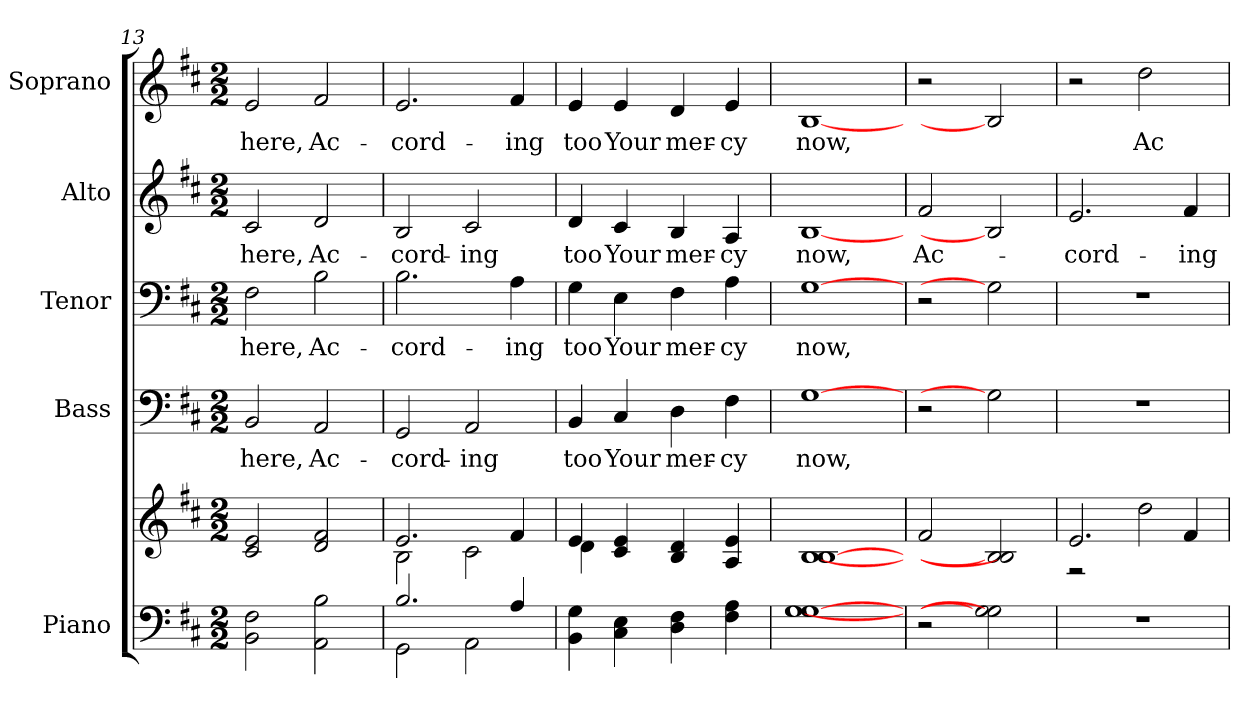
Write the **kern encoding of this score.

**kern	**kern	**kern	**text	**kern	**text	**kern	**text	**kern	**text
*part5	*part5	*part4	*part4	*part3	*part3	*part2	*part2	*part1	*part1
*staff6	*staff5	*staff4	*staff4	*staff3	*staff3	*staff2	*staff2	*staff1	*staff1
*I"Piano	*	*I"Bass	*	*I"Tenor	*	*I"Alto	*	*I"Soprano	*
*I'Pno.	*	*I'B.	*	*I'T.	*	*I'A.	*	*I'S.	*
!!LO:PB:g=z
*clefF4	*clefG2	*clefF4	*	*clefF4	*	*clefG2	*	*clefG2	*
*k[f#c#]	*k[f#c#]	*k[f#c#]	*	*k[f#c#]	*	*k[f#c#]	*	*k[f#c#]	*
*D:	*D:	*D:	*	*D:	*	*D:	*	*D:	*
*M2/2	*M2/2	*M2/2	*	*M2/2	*	*M2/2	*	*M2/2	*
=13	=13	=13	=13	=13	=13	=13	=13	=13	=13
!	!	!	!LO:LY:b:color=#000000	!	!	!	!	!	!
!	!	!	!	!	!LO:LY:b:color=#000000	!	!	!	!
!	!	!	!	!	!	!	!LO:LY:b:color=#000000	!	!
!	!	!	!	!	!	!	!	!	!LO:LY:b:color=#000000
2BBi\ 2F#i	2c#i/ 2ei	2BBi/	here,	2F#i\	here,	2c#i/	here,	2ei/	here,
!	!	!	!LO:LY:b:color=#000000	!	!	!	!	!	!
!	!	!	!	!	!LO:LY:b:color=#000000	!	!	!	!
!	!	!	!	!	!	!	!LO:LY:b:color=#000000	!	!
!	!	!	!	!	!	!	!	!	!LO:LY:b:color=#000000
2AAi\ 2Bi	2di/ 2f#i	2AAi/	Ac-	2Bi\	Ac-	2di/	Ac-	2f#i/	Ac-
=14	=14	=14	=14	=14	=14	=14	=14	=14	=14
*^	*^	*	*	*	*	*	*	*	*
!	!	!	!	!	!LO:LY:b:color=#000000	!	!	!	!	!	!
!	!	!	!	!	!	!	!LO:LY:b:color=#000000	!	!	!	!
!	!	!	!	!	!	!	!	!	!LO:LY:b:color=#000000	!	!
!	!	!	!	!	!	!	!	!	!	!	!LO:LY:b:color=#000000
2.Bi/	2GGi\	2.ei/	2Bi\	2GGi/	-cord-	2.Bi\	-cord-	2Bi/	-cord-	2.ei/	-cord-
!	!	!	!	!	!LO:LY:b:color=#000000	!	!	!	!	!	!
!	!	!	!	!	!	!	!	!	!LO:LY:b:color=#000000	!	!
.	2AAi\	.	2c#i\	2AAi/	-ing	.	.	2c#i/	-ing	.	.
!	!	!	!	!	!	!	!LO:LY:b:color=#000000	!	!	!	!
!	!	!	!	!	!	!	!	!	!	!	!LO:LY:b:color=#000000
4Ai/	.	4f#i/	.	.	.	4Ai\	-ing	.	.	4f#i/	-ing
*v	*v	*	*	*	*	*	*	*	*	*	*
=15	=15	=15	=15	=15	=15	=15	=15	=15	=15	=15
!	!	!	!	!LO:LY:b:color=#000000	!	!	!	!	!	!
!	!	!	!	!	!	!LO:LY:b:color=#000000	!	!	!	!
!	!	!	!	!	!	!	!	!LO:LY:b:color=#000000	!	!
!	!	!	!	!	!	!	!	!	!	!LO:LY:b:color=#000000
4BBi\ 4Gi	4ei/	4di\	4BBi/	too	4Gi\	too	4di/	too	4ei/	too
!	!	!	!	!LO:LY:b:color=#000000	!	!	!	!	!	!
!	!	!	!	!	!	!LO:LY:b:color=#000000	!	!	!	!
!	!	!	!	!	!	!	!	!LO:LY:b:color=#000000	!	!
!	!	!	!	!	!	!	!	!	!	!LO:LY:b:color=#000000
4C#i\ 4Ei	4c#i/ 4ei	2.ryy	4C#i/	Your	4Ei\	Your	4c#i/	Your	4ei/	Your
!	!	!	!	!LO:LY:b:color=#000000	!	!	!	!	!	!
!	!	!	!	!	!	!LO:LY:b:color=#000000	!	!	!	!
!	!	!	!	!	!	!	!	!LO:LY:b:color=#000000	!	!
!	!	!	!	!	!	!	!	!	!	!LO:LY:b:color=#000000
4Di\ 4F#i	4Bi/ 4di	.	4Di\	mer-	4F#i\	mer-	4Bi/	mer-	4di/	mer-
!	!	!	!	!LO:LY:b:color=#000000	!	!	!	!	!	!
!	!	!	!	!	!	!LO:LY:b:color=#000000	!	!	!	!
!	!	!	!	!	!	!	!	!LO:LY:b:color=#000000	!	!
!	!	!	!	!	!	!	!	!	!	!LO:LY:b:color=#000000
4F#i\ 4Ai	4Ai/ 4ei	.	4F#i\	-cy	4Ai\	-cy	4Ai/	-cy	4ei/	-cy
*	*v	*v	*	*	*	*	*	*	*	*
=16	=16	=16	=16	=16	=16	=16	=16	=16	=16
!	!	!	!LO:LY:b:color=#000000	!	!	!	!	!	!
!	!	!	!	!	!LO:LY:b:color=#000000	!	!	!	!
!	!	!	!	!	!	!	!LO:LY:b:color=#000000	!	!
!	!	!	!	!	!	!	!	!	!LO:LY:b:color=#000000
[1Gi [1Gi	[1Bi [1Bi	[1Gi	now,	[1Gi	now,	[1Bi	now,	[1Bi	now,
=17	=17	=17	=17	=17	=17	=17	=17	=17	=17
!	!	!	!	!	!	!	!LO:LY:b:color=#000000	!	!
2r	2f#i/	2r	.	2r	.	2f#i/	Ac-	2r	.
2Gi] 2Gi]	2Bi] 2Bi]	2Gi]	.	2Gi]	.	2Bi]	.	2Bi]	.
=18	=18	=18	=18	=18	=18	=18	=18	=18	=18
*	*^	*	*	*	*	*	*	*	*
!	!	!	!	!	!	!	!	!LO:LY:b:color=#000000	!	!
1r	2.ei/	2r	1r	.	1r	.	2.ei/	-cord-	2r	.
!	!	!	!	!	!	!	!	!	!	!LO:LY:b:color=#000000
.	.	2ddi\	.	.	.	.	.	.	2ddi\	Ac-
!	!	!	!	!	!	!	!	!LO:LY:b:color=#000000	!	!
.	4f#i/	.	.	.	.	.	4f#i/	-ing	.	.
*	*v	*v	*	*	*	*	*	*	*	*
=	=	=	=	=	=	=	=	=	=
*-	*-	*-	*-	*-	*-	*-	*-	*-	*-
